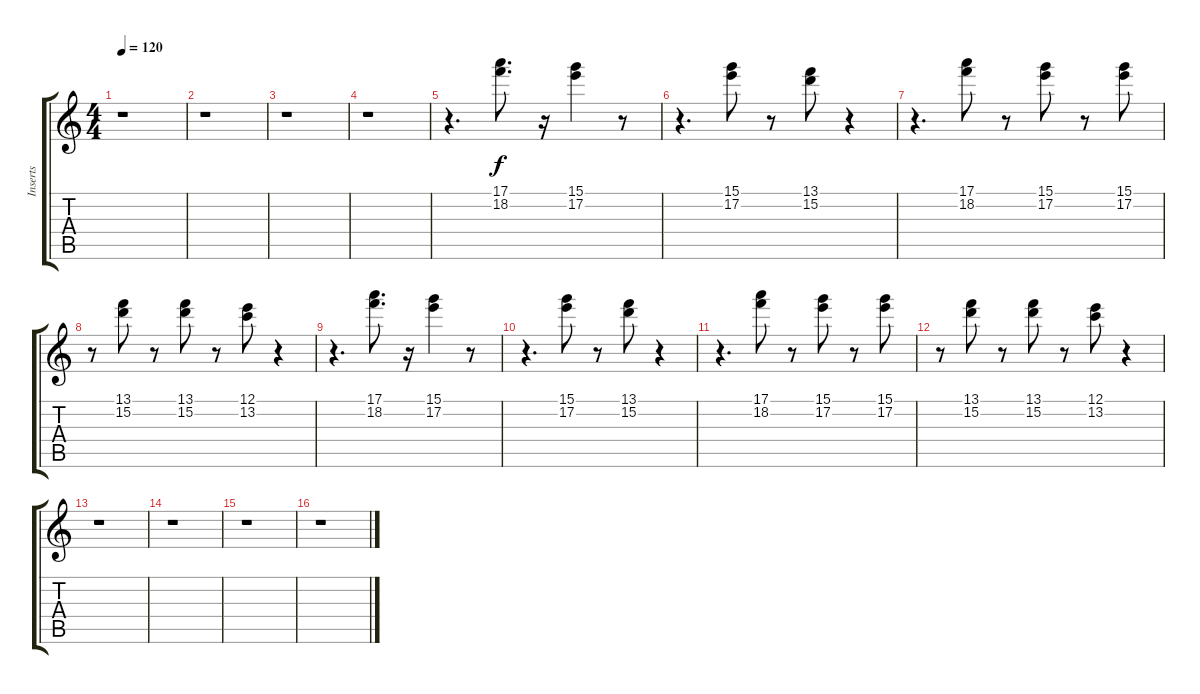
\track ("Inserts" "Inserts") {instrument electricguitarclean}
\staff {score tabs}
\tuning (E4 B3 G3 D3 A2 E2) {hide}
\ts (4 4)
\tempo 120
\clef g2
\ks c
r.1{dy fff} |
r.1 |
r.1 |
r.1 |
r.4{d} (17.1 18.2).8{d dy f instrument clarinet} r.16 (15.1 17.2).4 r.8 |
r.4{d} (15.1 17.2).8 r.8 (13.1 15.2).8 r.4 |
r.4{d} (17.1 18.2).8 r.8 (15.1 17.2).8 r.8 (15.1 17.2).8 |
r.8 (13.1 15.2).8 r.8 (13.1 15.2).8 r.8 (12.1 13.2).8 r.4 |
r.4{d} (17.1 18.2).8{d} r.16 (15.1 17.2).4 r.8 |
r.4{d} (15.1 17.2).8 r.8 (13.1 15.2).8 r.4 |
r.4{d} (17.1 18.2).8 r.8 (15.1 17.2).8 r.8 (15.1 17.2).8 |
r.8 (13.1 15.2).8 r.8 (13.1 15.2).8 r.8 (12.1 13.2).8 r.4 |
r.1 |
r.1 |
r.1 |
r.1
